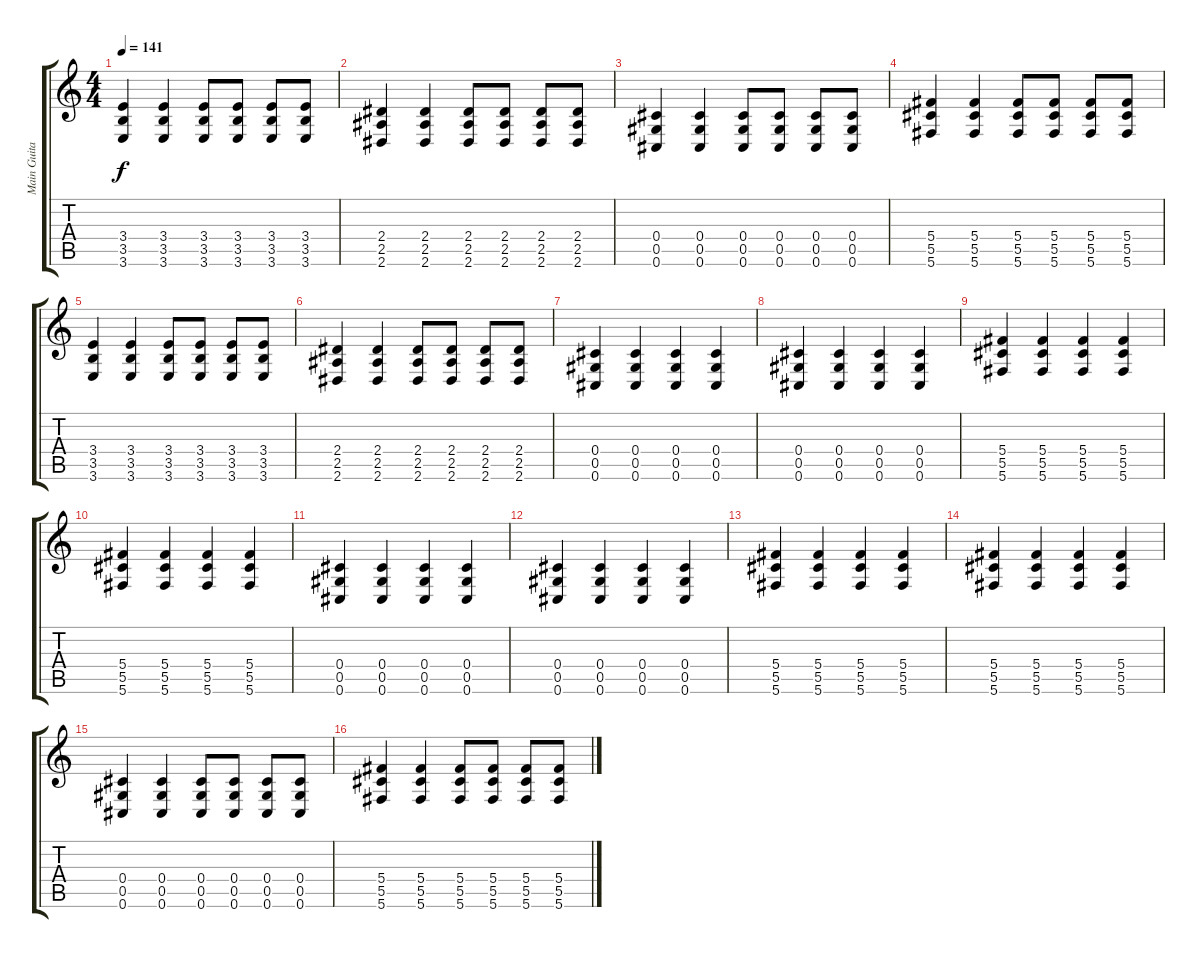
\track ("Main Guitar" "Main Guita") {instrument distortionguitar}
\staff {score tabs}
\tuning (Eb4 Bb3 Gb3 Db3 Ab2 Db2) {hide}
\ts (4 4)
\tempo 141
\clef g2
\ks c
(3.4 3.5 3.6).4{dy f} (3.4 3.5 3.6).4 (3.4 3.5 3.6).8 (3.4 3.5 3.6).8 (3.4 3.5 3.6).8 (3.4 3.5 3.6).8 |
(2.4 2.5 2.6).4 (2.4 2.5 2.6).4 (2.4 2.5 2.6).8 (2.4 2.5 2.6).8 (2.4 2.5 2.6).8 (2.4 2.5 2.6).8 |
(0.4 0.5 0.6).4 (0.4 0.5 0.6).4 (0.4 0.5 0.6).8 (0.4 0.5 0.6).8 (0.4 0.5 0.6).8 (0.4 0.5 0.6).8 |
(5.4 5.5 5.6).4 (5.4 5.5 5.6).4 (5.4 5.5 5.6).8 (5.4 5.5 5.6).8 (5.4 5.5 5.6).8 (5.4 5.5 5.6).8 |
(3.4 3.5 3.6).4 (3.4 3.5 3.6).4 (3.4 3.5 3.6).8 (3.4 3.5 3.6).8 (3.4 3.5 3.6).8 (3.4 3.5 3.6).8 |
(2.4 2.5 2.6).4 (2.4 2.5 2.6).4 (2.4 2.5 2.6).8 (2.4 2.5 2.6).8 (2.4 2.5 2.6).8 (2.4 2.5 2.6).8 |
(0.4 0.5 0.6).4 (0.4 0.5 0.6).4 (0.4 0.5 0.6).4 (0.4 0.5 0.6).4 |
(0.4 0.5 0.6).4 (0.4 0.5 0.6).4 (0.4 0.5 0.6).4 (0.4 0.5 0.6).4 |
(5.4 5.5 5.6).4 (5.4 5.5 5.6).4 (5.4 5.5 5.6).4 (5.4 5.5 5.6).4 |
(5.4 5.5 5.6).4 (5.4 5.5 5.6).4 (5.4 5.5 5.6).4 (5.4 5.5 5.6).4 |
(0.4 0.5 0.6).4 (0.4 0.5 0.6).4 (0.4 0.5 0.6).4 (0.4 0.5 0.6).4 |
(0.4 0.5 0.6).4 (0.4 0.5 0.6).4 (0.4 0.5 0.6).4 (0.4 0.5 0.6).4 |
(5.4 5.5 5.6).4 (5.4 5.5 5.6).4 (5.4 5.5 5.6).4 (5.4 5.5 5.6).4 |
(5.4 5.5 5.6).4 (5.4 5.5 5.6).4 (5.4 5.5 5.6).4 (5.4 5.5 5.6).4 |
(0.4 0.5 0.6).4 (0.4 0.5 0.6).4 (0.4 0.5 0.6).8 (0.4 0.5 0.6).8 (0.4 0.5 0.6).8 (0.4 0.5 0.6).8 |
(5.4 5.5 5.6).4 (5.4 5.5 5.6).4 (5.4 5.5 5.6).8 (5.4 5.5 5.6).8 (5.4 5.5 5.6).8 (5.4 5.5 5.6).8
